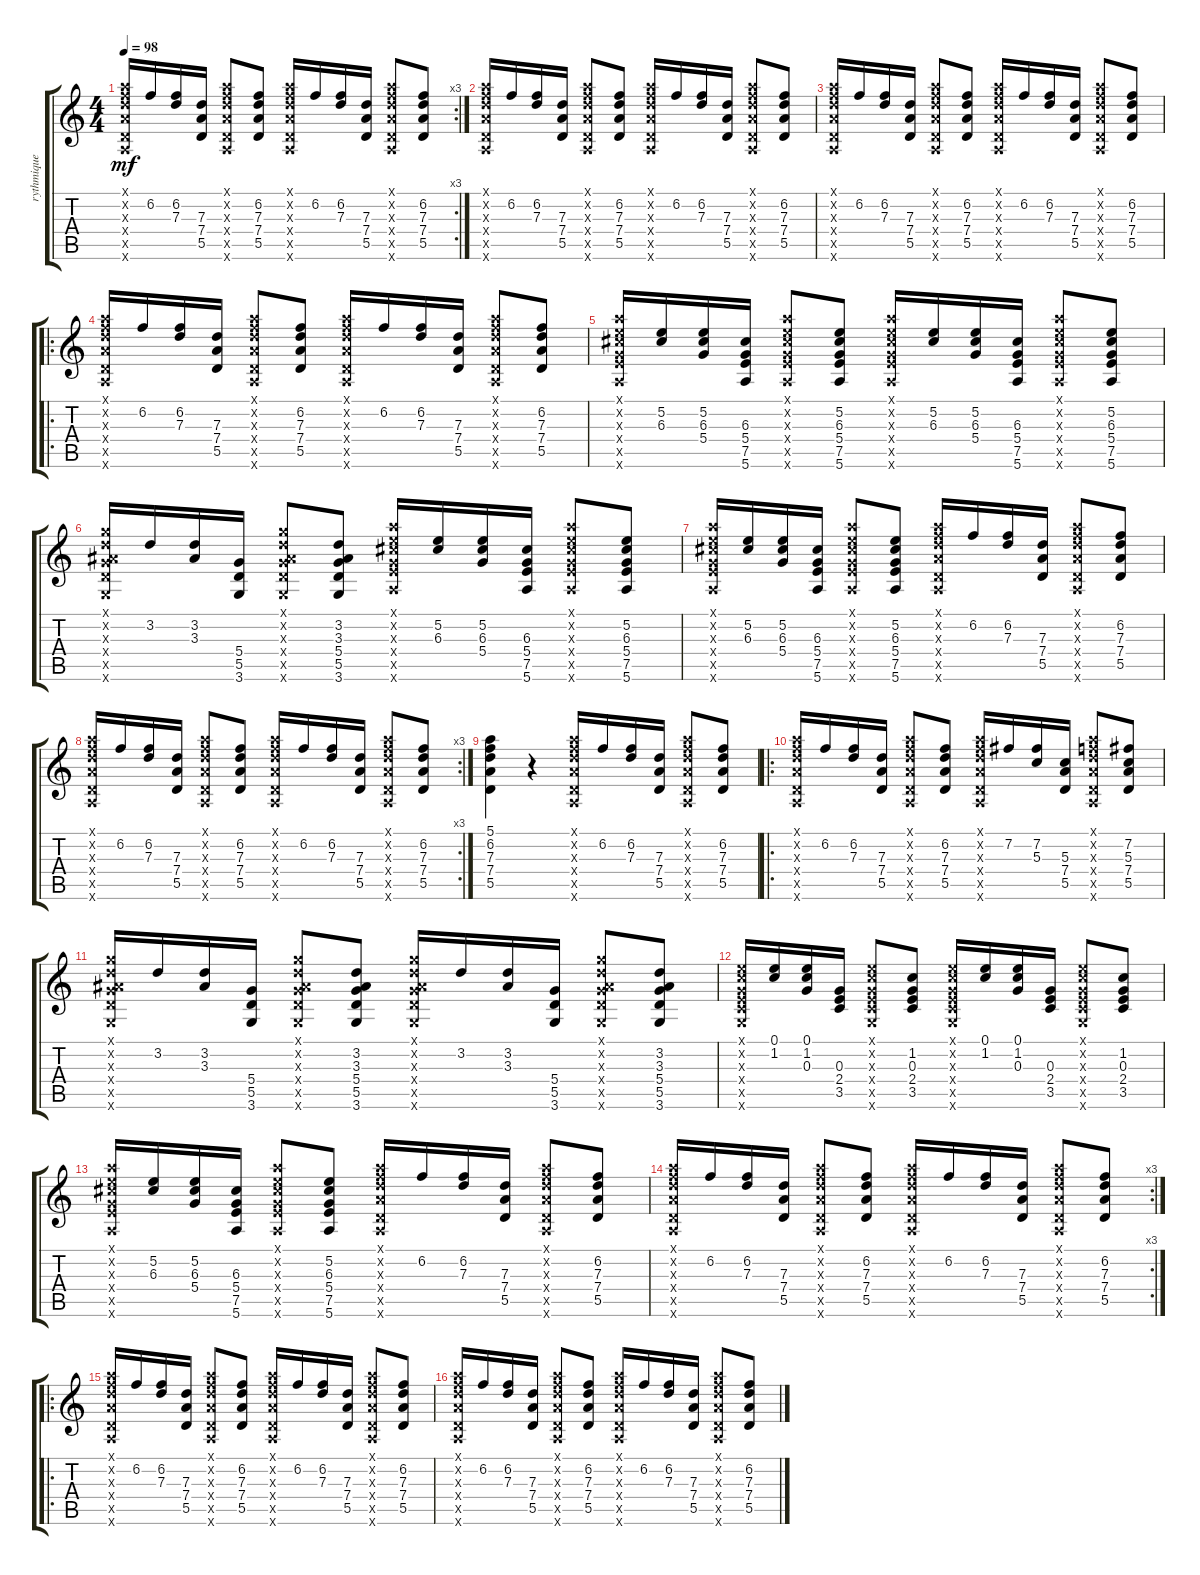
\track ("rythmique Guitar" "rythmique ") {instrument acousticguitarsteel}
\staff {score tabs}
\tuning (E4 B3 G3 D3 A2 E2) {hide}
\rc 3
\ts (4 4)
\tempo 98
\clef g2
\ks c
(5.1{x} 6.2{x} 7.3{x} 7.4{x} 5.5{x} 5.6{x}).16{dy mf} 6.2.16 (6.2 7.3).16 (7.3 7.4 5.5).16 (5.1{x} 6.2{x} 7.3{x} 7.4{x} 5.5{x} 5.6{x}).8 (6.2 7.3 7.4 5.5).8 (5.1{x} 6.2{x} 7.3{x} 7.4{x} 5.5{x} 5.6{x}).16 6.2.16 (6.2 7.3).16 (7.3 7.4 5.5).16 (5.1{x} 6.2{x} 7.3{x} 7.4{x} 5.5{x} 5.6{x}).8 (6.2 7.3 7.4 5.5).8 |
(5.1{x} 6.2{x} 7.3{x} 7.4{x} 5.5{x} 5.6{x}).16 6.2.16 (6.2 7.3).16 (7.3 7.4 5.5).16 (5.1{x} 6.2{x} 7.3{x} 7.4{x} 5.5{x} 5.6{x}).8 (6.2 7.3 7.4 5.5).8 (5.1{x} 6.2{x} 7.3{x} 7.4{x} 5.5{x} 5.6{x}).16 6.2.16 (6.2 7.3).16 (7.3 7.4 5.5).16 (5.1{x} 6.2{x} 7.3{x} 7.4{x} 5.5{x} 5.6{x}).8 (6.2 7.3 7.4 5.5).8 |
(5.1{x} 6.2{x} 7.3{x} 7.4{x} 5.5{x} 5.6{x}).16 6.2.16 (6.2 7.3).16 (7.3 7.4 5.5).16 (5.1{x} 6.2{x} 7.3{x} 7.4{x} 5.5{x} 5.6{x}).8 (6.2 7.3 7.4 5.5).8 (5.1{x} 6.2{x} 7.3{x} 7.4{x} 5.5{x} 5.6{x}).16 6.2.16 (6.2 7.3).16 (7.3 7.4 5.5).16 (5.1{x} 6.2{x} 7.3{x} 7.4{x} 5.5{x} 5.6{x}).8 (6.2 7.3 7.4 5.5).8 |
\ro
(5.1{x} 6.2{x} 7.3{x} 7.4{x} 5.5{x} 5.6{x}).16 6.2.16 (6.2 7.3).16 (7.3 7.4 5.5).16 (5.1{x} 6.2{x} 7.3{x} 7.4{x} 5.5{x} 5.6{x}).8 (6.2 7.3 7.4 5.5).8 (5.1{x} 6.2{x} 7.3{x} 7.4{x} 5.5{x} 5.6{x}).16 6.2.16 (6.2 7.3).16 (7.3 7.4 5.5).16 (5.1{x} 6.2{x} 7.3{x} 7.4{x} 5.5{x} 5.6{x}).8 (6.2 7.3 7.4 5.5).8 |
(5.1{x} 5.2{x} 6.3{x} 5.4{x} 7.5{x} 5.6{x}).16 (5.2 6.3).16 (5.2 6.3 5.4).16 (6.3 5.4 7.5 5.6).16 (5.1{x} 5.2{x} 6.3{x} 5.4{x} 7.5{x} 5.6{x}).8 (5.2 6.3 5.4 7.5 5.6).8 (5.1{x} 5.2{x} 6.3{x} 5.4{x} 7.5{x} 5.6{x}).16 (5.2 6.3).16 (5.2 6.3 5.4).16 (6.3 5.4 7.5 5.6).16 (5.1{x} 5.2{x} 6.3{x} 5.4{x} 7.5{x} 5.6{x}).8 (5.2 6.3 5.4 7.5 5.6).8 |
(3.1{x} 3.2{x} 3.3{x} 5.4{x} 5.5{x} 3.6{x}).16 3.2.16 (3.2 3.3).16 (5.4 5.5 3.6).16 (3.1{x} 3.2{x} 3.3{x} 5.4{x} 5.5{x} 3.6{x}).8 (3.2 3.3 5.4 5.5 3.6).8 (5.1{x} 5.2{x} 6.3{x} 5.4{x} 7.5{x} 5.6{x}).16 (5.2 6.3).16 (5.2 6.3 5.4).16 (6.3 5.4 7.5 5.6).16 (5.1{x} 5.2{x} 6.3{x} 5.4{x} 7.5{x} 5.6{x}).8 (5.2 6.3 5.4 7.5 5.6).8 |
(5.1{x} 5.2{x} 6.3{x} 5.4{x} 7.5{x} 5.6{x}).16 (5.2 6.3).16 (5.2 6.3 5.4).16 (6.3 5.4 7.5 5.6).16 (5.1{x} 5.2{x} 6.3{x} 5.4{x} 7.5{x} 5.6{x}).8 (5.2 6.3 5.4 7.5 5.6).8 (5.1{x} 6.2{x} 7.3{x} 7.4{x} 5.5{x} 5.6{x}).16 6.2.16 (6.2 7.3).16 (7.3 7.4 5.5).16 (5.1{x} 6.2{x} 7.3{x} 7.4{x} 5.5{x} 5.6{x}).8 (6.2 7.3 7.4 5.5).8 |
\rc 3
(5.1{x} 6.2{x} 7.3{x} 7.4{x} 5.5{x} 5.6{x}).16 6.2.16 (6.2 7.3).16 (7.3 7.4 5.5).16 (5.1{x} 6.2{x} 7.3{x} 7.4{x} 5.5{x} 5.6{x}).8 (6.2 7.3 7.4 5.5).8 (5.1{x} 6.2{x} 7.3{x} 7.4{x} 5.5{x} 5.6{x}).16 6.2.16 (6.2 7.3).16 (7.3 7.4 5.5).16 (5.1{x} 6.2{x} 7.3{x} 7.4{x} 5.5{x} 5.6{x}).8 (6.2 7.3 7.4 5.5).8 |
(5.1 6.2 7.3 7.4 5.5).4 r.4 (5.1{x} 6.2{x} 7.3{x} 7.4{x} 5.5{x} 5.6{x}).16 6.2.16 (6.2 7.3).16 (7.3 7.4 5.5).16 (5.1{x} 6.2{x} 7.3{x} 7.4{x} 5.5{x} 5.6{x}).8 (6.2 7.3 7.4 5.5).8 |
\ro
(5.1{x} 6.2{x} 7.3{x} 7.4{x} 5.5{x} 5.6{x}).16 6.2.16 (6.2 7.3).16 (7.3 7.4 5.5).16 (5.1{x} 6.2{x} 7.3{x} 7.4{x} 5.5{x} 5.6{x}).8 (6.2 7.3 7.4 5.5).8 (5.1{x} 6.2{x} 7.3{x} 7.4{x} 5.5{x} 5.6{x}).16 7.2.16 (7.2 5.3).16 (5.3 7.4 5.5).16 (5.1{x} 6.2{x} 7.3{x} 7.4{x} 5.5{x} 5.6{x}).8 (7.2 5.3 7.4 5.5).8 |
(3.1{x} 3.2{x} 3.3{x} 5.4{x} 5.5{x} 3.6{x}).16 3.2.16 (3.2 3.3).16 (5.4 5.5 3.6).16 (3.1{x} 3.2{x} 3.3{x} 5.4{x} 5.5{x} 3.6{x}).8 (3.2 3.3 5.4 5.5 3.6).8 (3.1{x} 3.2{x} 3.3{x} 5.4{x} 5.5{x} 3.6{x}).16 3.2.16 (3.2 3.3).16 (5.4 5.5 3.6).16 (3.1{x} 3.2{x} 3.3{x} 5.4{x} 5.5{x} 3.6{x}).8 (3.2 3.3 5.4 5.5 3.6).8 |
(0.1{x} 1.2{x} 0.3{x} 2.4{x} 3.5{x} 3.6{x}).16 (0.1 1.2).16 (0.1 1.2 0.3).16 (0.3 2.4 3.5).16 (0.1{x} 1.2{x} 0.3{x} 2.4{x} 3.5{x} 3.6{x}).8 (1.2 0.3 2.4 3.5).8 (0.1{x} 1.2{x} 0.3{x} 2.4{x} 3.5{x} 3.6{x}).16 (0.1 1.2).16 (0.1 1.2 0.3).16 (0.3 2.4 3.5).16 (0.1{x} 1.2{x} 0.3{x} 2.4{x} 3.5{x} 3.6{x}).8 (1.2 0.3 2.4 3.5).8 |
(5.1{x} 5.2{x} 6.3{x} 5.4{x} 7.5{x} 5.6{x}).16 (5.2 6.3).16 (5.2 6.3 5.4).16 (6.3 5.4 7.5 5.6).16 (5.1{x} 5.2{x} 6.3{x} 5.4{x} 7.5{x} 5.6{x}).8 (5.2 6.3 5.4 7.5 5.6).8 (5.1{x} 6.2{x} 7.3{x} 7.4{x} 5.5{x} 5.6{x}).16 6.2.16 (6.2 7.3).16 (7.3 7.4 5.5).16 (5.1{x} 6.2{x} 7.3{x} 7.4{x} 5.5{x} 5.6{x}).8 (6.2 7.3 7.4 5.5).8 |
\rc 3
(5.1{x} 6.2{x} 7.3{x} 7.4{x} 5.5{x} 5.6{x}).16 6.2.16 (6.2 7.3).16 (7.3 7.4 5.5).16 (5.1{x} 6.2{x} 7.3{x} 7.4{x} 5.5{x} 5.6{x}).8 (6.2 7.3 7.4 5.5).8 (5.1{x} 6.2{x} 7.3{x} 7.4{x} 5.5{x} 5.6{x}).16 6.2.16 (6.2 7.3).16 (7.3 7.4 5.5).16 (5.1{x} 6.2{x} 7.3{x} 7.4{x} 5.5{x} 5.6{x}).8 (6.2 7.3 7.4 5.5).8 |
\ro
(5.1{x} 6.2{x} 7.3{x} 7.4{x} 5.5{x} 5.6{x}).16 6.2.16 (6.2 7.3).16 (7.3 7.4 5.5).16 (5.1{x} 6.2{x} 7.3{x} 7.4{x} 5.5{x} 5.6{x}).8 (6.2 7.3 7.4 5.5).8 (5.1{x} 6.2{x} 7.3{x} 7.4{x} 5.5{x} 5.6{x}).16 6.2.16 (6.2 7.3).16 (7.3 7.4 5.5).16 (5.1{x} 6.2{x} 7.3{x} 7.4{x} 5.5{x} 5.6{x}).8 (6.2 7.3 7.4 5.5).8 |
(5.1{x} 6.2{x} 7.3{x} 7.4{x} 5.5{x} 5.6{x}).16 6.2.16 (6.2 7.3).16 (7.3 7.4 5.5).16 (5.1{x} 6.2{x} 7.3{x} 7.4{x} 5.5{x} 5.6{x}).8 (6.2 7.3 7.4 5.5).8 (5.1{x} 6.2{x} 7.3{x} 7.4{x} 5.5{x} 5.6{x}).16 6.2.16 (6.2 7.3).16 (7.3 7.4 5.5).16 (5.1{x} 6.2{x} 7.3{x} 7.4{x} 5.5{x} 5.6{x}).8 (6.2 7.3 7.4 5.5).8
